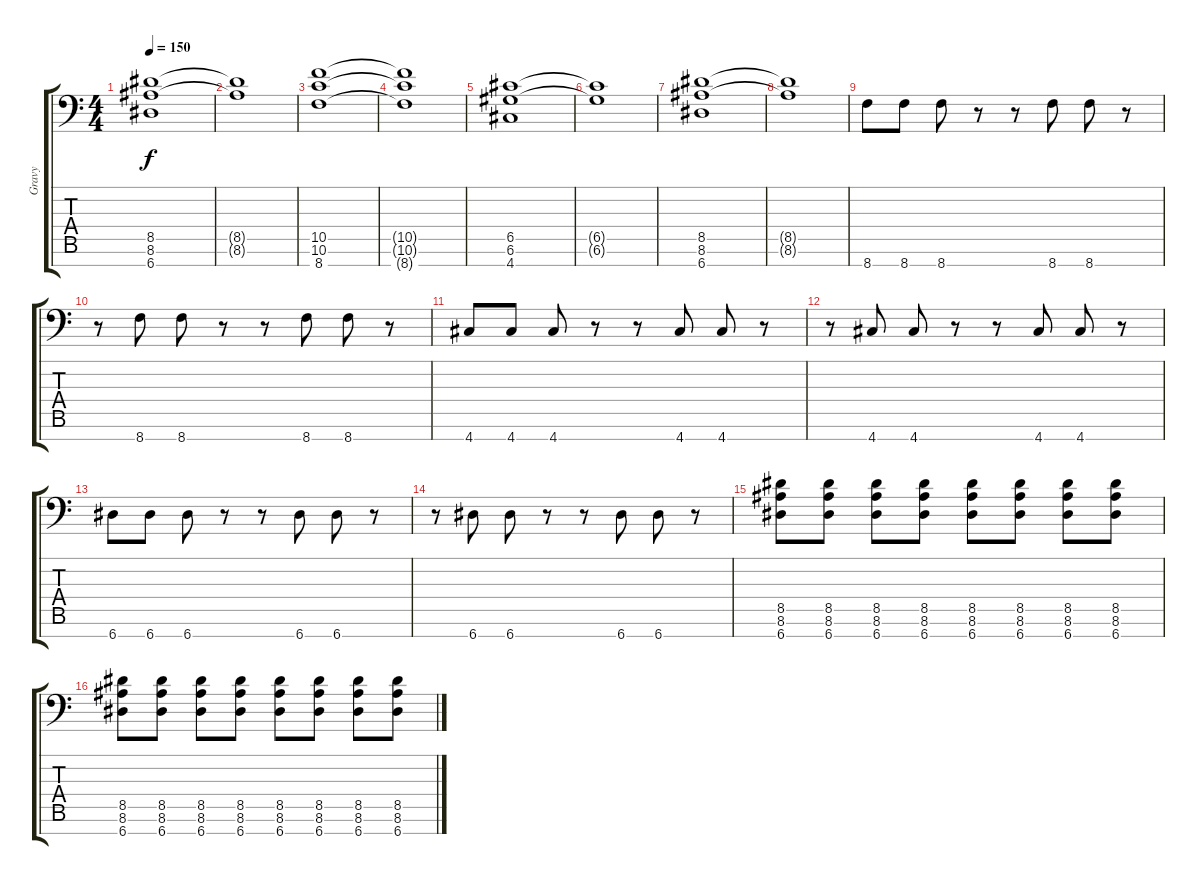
\track ("Gravy" "Gravy") {instrument overdrivenguitar}
\staff {score tabs}
\tuning (D4 A3 F3 C3 G2 D2 A1) {hide}
\ts (4 4)
\tempo 150
\clef f4
\ks c
(8.5 8.6 6.7).1{dy f} |
(8.5{t} 8.6{t}).1 |
(10.5 10.6 8.7).1 |
(10.5{t} 10.6{t} 8.7{t}).1 |
(6.5 6.6 4.7).1 |
(6.5{t} 6.6{t}).1 |
(8.5 8.6 6.7).1 |
(8.5{t} 8.6{t}).1 |
8.7.8 8.7.8 8.7.8 r.8 r.8 8.7.8 8.7.8 r.8 |
r.8 8.7.8 8.7.8 r.8 r.8 8.7.8 8.7.8 r.8 |
4.7.8 4.7.8 4.7.8 r.8 r.8 4.7.8 4.7.8 r.8 |
r.8 4.7.8 4.7.8 r.8 r.8 4.7.8 4.7.8 r.8 |
6.7.8 6.7.8 6.7.8 r.8 r.8 6.7.8 6.7.8 r.8 |
r.8 6.7.8 6.7.8 r.8 r.8 6.7.8 6.7.8 r.8 |
(8.5 8.6 6.7).8 (8.5 8.6 6.7).8 (8.5 8.6 6.7).8 (8.5 8.6 6.7).8 (8.5 8.6 6.7).8 (8.5 8.6 6.7).8 (8.5 8.6 6.7).8 (8.5 8.6 6.7).8 |
(8.5 8.6 6.7).8 (8.5 8.6 6.7).8 (8.5 8.6 6.7).8 (8.5 8.6 6.7).8 (8.5 8.6 6.7).8 (8.5 8.6 6.7).8 (8.5 8.6 6.7).8 (8.5 8.6 6.7).8
